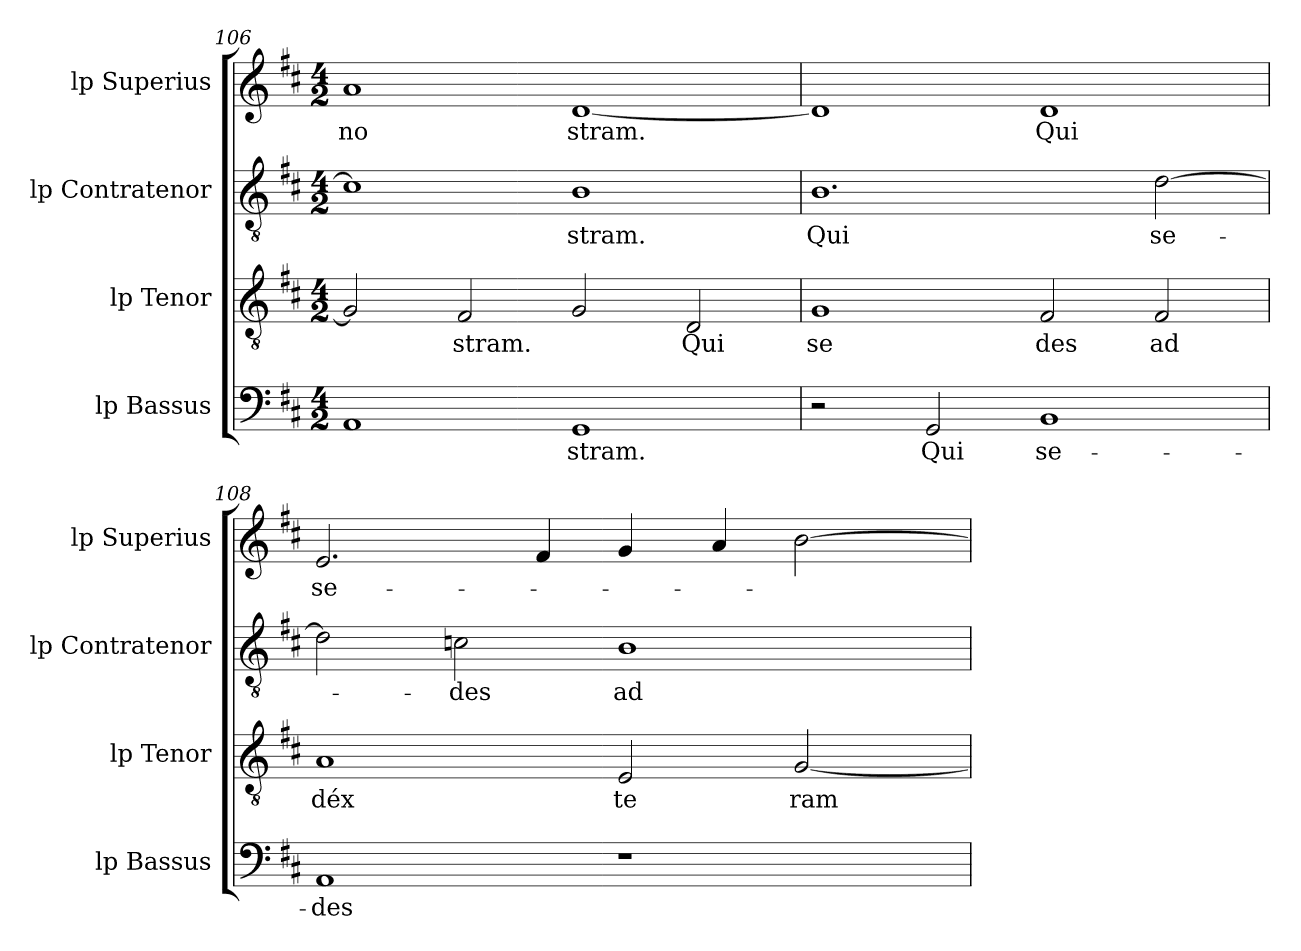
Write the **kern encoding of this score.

**kern	**text	**kern	**text	**kern	**text	**kern	**text
*part4	*part4	*part3	*part3	*part2	*part2	*part1	*part1
*staff4	*staff4	*staff3	*staff3	*staff2	*staff2	*staff1	*staff1
*I"lp Bassus	*	*I"lp Tenor	*	*I"lp Contratenor	*	*I"lp Superius	*
*I'lp Bassus	*	*I'lp Tenor	*	*I'lp Contratenor	*	*I'lp Superius	*
*clefF4	*	*clefGv2	*	*clefGv2	*	*clefG2	*
*k[f#c#]	*	*k[f#c#]	*	*k[f#c#]	*	*k[f#c#]	*
*D:	*	*D:	*	*D:	*	*D:	*
*M4/2	*	*M4/2	*	*M4/2	*	*M4/2	*
=106	=106	=106	=106	=106	=106	=106	=106
!	!	!	!	!	!	!	!LO:LY:b:cj
1AA	.	2G/]	.	1c]	.	1a	no
!	!	!	!LO:LY:b	!	!	!	!
.	.	2F#/	stram.	.	.	.	.
!	!LO:LY:b:cj	!	!	!	!LO:LY:b:cj	!	!LO:LY:b:cj
1GG	-stram.	2G/	.	1B	-stram.	[<1d	stram.
!	!	!	!LO:LY:b:cj	!	!	!	!
.	.	2D/	Qui	.	.	.	.
=107	=107	=107	=107	=107	=107	=107	=107
!	!	!	!LO:LY:b:cj	!	!LO:LY:b:cj	!	!
2r	.	1G	se	1.B	Qui	1d]	.
!	!LO:LY:b:cj	!	!	!	!	!	!
2GG/	Qui	.	.	.	.	.	.
!	!LO:LY:b:cj	!	!LO:LY:b:cj	!	!	!	!LO:LY:b:cj
1BB	se-	2F#/	des	.	.	1d	Qui
!	!	!	!LO:LY:b:cj	!	!LO:LY:b:cj	!	!
.	.	2F#/	ad	[>2d\	se-	.	.
!!LO:LB:g=z
=108	=108	=108	=108	=108	=108	=108	=108
!	!LO:LY:b:cj	!	!LO:LY:b:cj	!	!	!	!LO:LY:b:cj
*	*	*	*	*^	*	*	*
1AA	-des	1A	déx	2d\]	64ryy	.	2.e/	se-
.	.	.	.	.	1ryy	.	.	.
!	!	!	!	!	!	!LO:LY:b:cj	!	!
.	.	.	.	2cn\	.	-des	.	.
.	.	.	.	.	.	.	4f#/	.
!	!	!	!LO:LY:b:cj	!	!	!LO:LY:b:cj	!	!
1r	.	2E/	te	1B	.	ad	4g/	.
.	.	.	.	.	2ryy	.	.	.
.	.	.	.	.	.	.	4a/	.
!	!	!	!LO:LY:b	!	!	!	!	!
.	.	[<2G/	ram	.	.	.	[>2b\	.
.	.	.	.	.	4ryy	.	.	.
.	.	.	.	.	8...ryy	.	.	.
*	*	*	*	*v	*v	*	*	*
=	=	=	=	=	=	=	=
*-	*-	*-	*-	*-	*-	*-	*-
